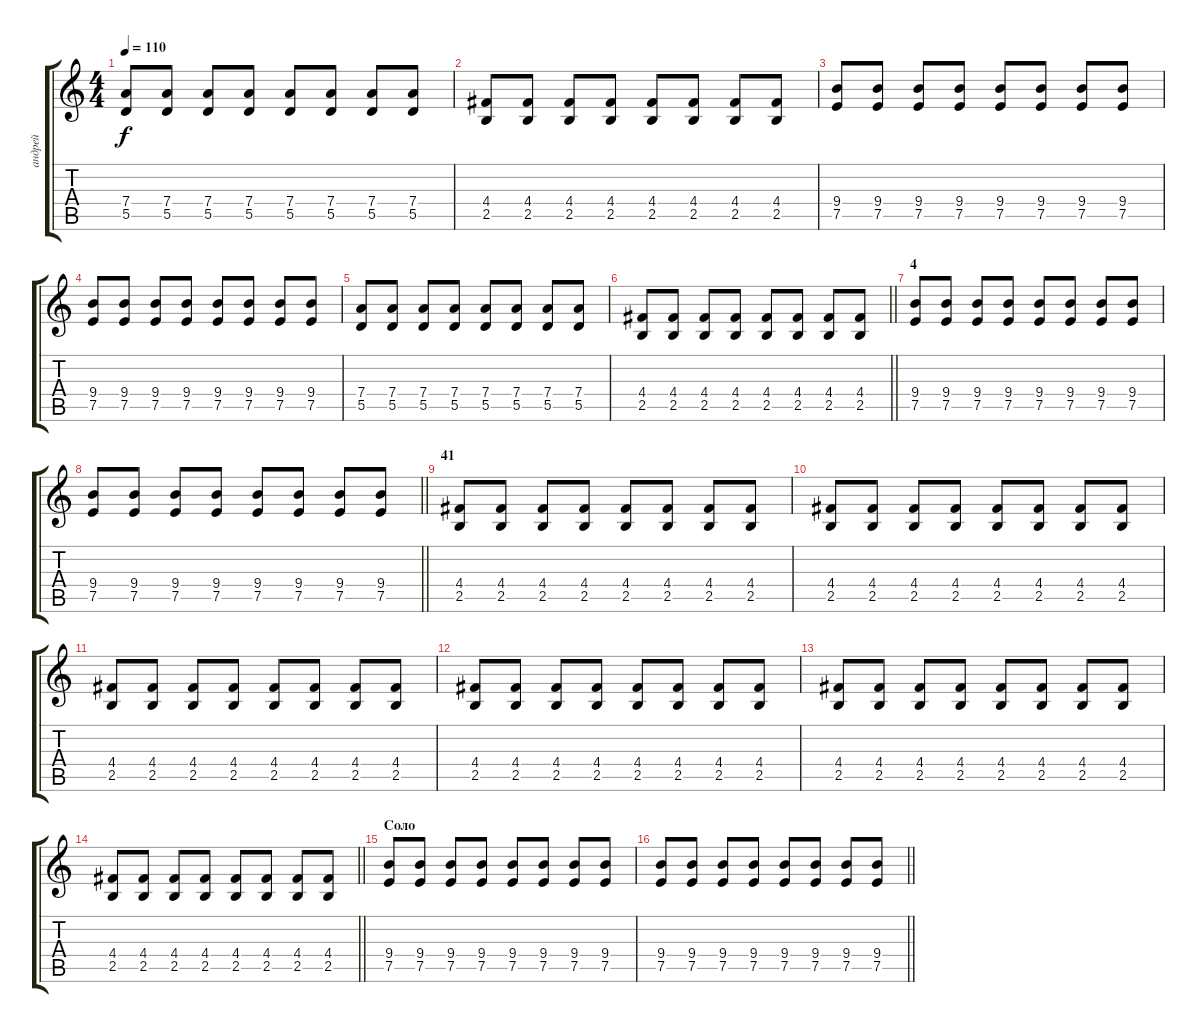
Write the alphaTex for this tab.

\track ("андрей" "андрей") {instrument acousticguitarsteel}
\staff {score tabs}
\tuning (E4 B3 G3 D3 A2 E2) {hide}
\ts (4 4)
\tempo 110
\clef g2
\ks c
(7.4 5.5).8{dy f} (7.4 5.5).8 (7.4 5.5).8 (7.4 5.5).8 (7.4 5.5).8 (7.4 5.5).8 (7.4 5.5).8 (7.4 5.5).8 |
(4.4 2.5).8 (4.4 2.5).8 (4.4 2.5).8 (4.4 2.5).8 (4.4 2.5).8 (4.4 2.5).8 (4.4 2.5).8 (4.4 2.5).8 |
(9.4 7.5).8 (9.4 7.5).8 (9.4 7.5).8 (9.4 7.5).8 (9.4 7.5).8 (9.4 7.5).8 (9.4 7.5).8 (9.4 7.5).8 |
(9.4 7.5).8 (9.4 7.5).8 (9.4 7.5).8 (9.4 7.5).8 (9.4 7.5).8 (9.4 7.5).8 (9.4 7.5).8 (9.4 7.5).8 |
(7.4 5.5).8 (7.4 5.5).8 (7.4 5.5).8 (7.4 5.5).8 (7.4 5.5).8 (7.4 5.5).8 (7.4 5.5).8 (7.4 5.5).8 |
\barLineRight lightlight
(4.4 2.5).8 (4.4 2.5).8 (4.4 2.5).8 (4.4 2.5).8 (4.4 2.5).8 (4.4 2.5).8 (4.4 2.5).8 (4.4 2.5).8 |
\section ("" "4")
(9.4 7.5).8 (9.4 7.5).8 (9.4 7.5).8 (9.4 7.5).8 (9.4 7.5).8 (9.4 7.5).8 (9.4 7.5).8 (9.4 7.5).8 |
\barLineRight lightlight
(9.4 7.5).8 (9.4 7.5).8 (9.4 7.5).8 (9.4 7.5).8 (9.4 7.5).8 (9.4 7.5).8 (9.4 7.5).8 (9.4 7.5).8 |
\section ("" "41")
(4.4 2.5).8 (4.4 2.5).8 (4.4 2.5).8 (4.4 2.5).8 (4.4 2.5).8 (4.4 2.5).8 (4.4 2.5).8 (4.4 2.5).8 |
(4.4 2.5).8 (4.4 2.5).8 (4.4 2.5).8 (4.4 2.5).8 (4.4 2.5).8 (4.4 2.5).8 (4.4 2.5).8 (4.4 2.5).8 |
(4.4 2.5).8 (4.4 2.5).8 (4.4 2.5).8 (4.4 2.5).8 (4.4 2.5).8 (4.4 2.5).8 (4.4 2.5).8 (4.4 2.5).8 |
(4.4 2.5).8 (4.4 2.5).8 (4.4 2.5).8 (4.4 2.5).8 (4.4 2.5).8 (4.4 2.5).8 (4.4 2.5).8 (4.4 2.5).8 |
(4.4 2.5).8 (4.4 2.5).8 (4.4 2.5).8 (4.4 2.5).8 (4.4 2.5).8 (4.4 2.5).8 (4.4 2.5).8 (4.4 2.5).8 |
\barLineRight lightlight
(4.4 2.5).8 (4.4 2.5).8 (4.4 2.5).8 (4.4 2.5).8 (4.4 2.5).8 (4.4 2.5).8 (4.4 2.5).8 (4.4 2.5).8 |
\section ("" "Соло")
(9.4 7.5).8 (9.4 7.5).8 (9.4 7.5).8 (9.4 7.5).8 (9.4 7.5).8 (9.4 7.5).8 (9.4 7.5).8 (9.4 7.5).8 |
\barLineRight lightlight
(9.4 7.5).8 (9.4 7.5).8 (9.4 7.5).8 (9.4 7.5).8 (9.4 7.5).8 (9.4 7.5).8 (9.4 7.5).8 (9.4 7.5).8
